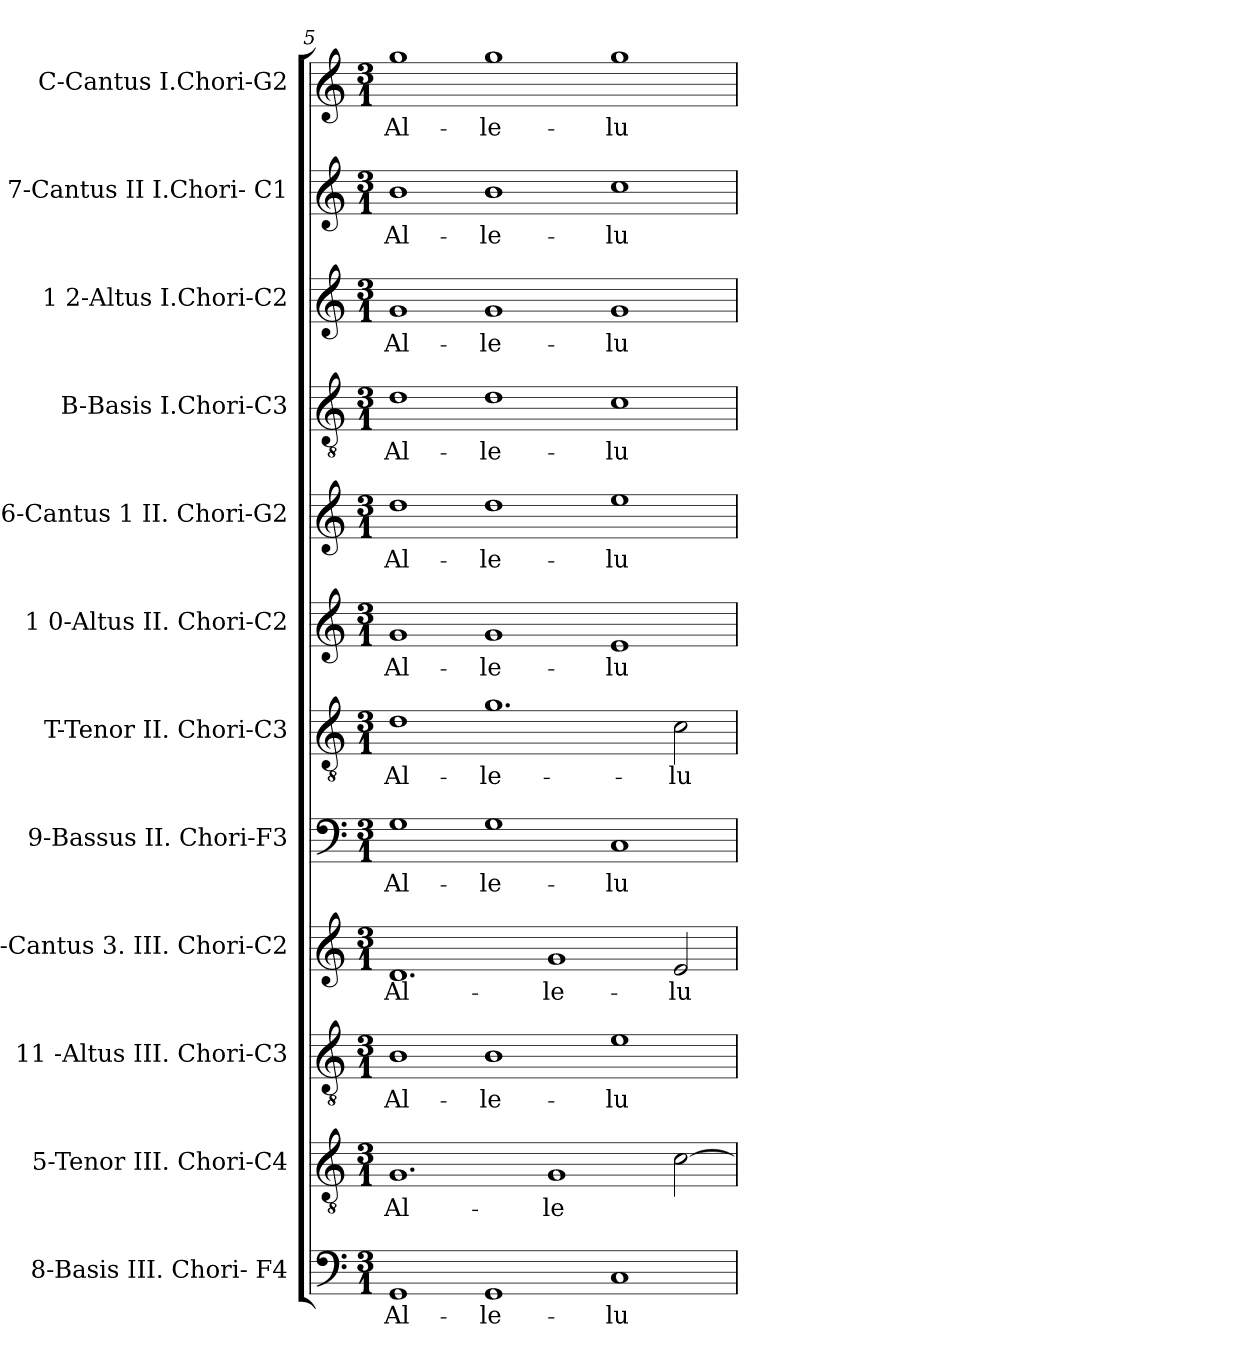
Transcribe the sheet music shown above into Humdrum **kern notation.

**kern	**text	**kern	**text	**kern	**text	**kern	**text	**kern	**text	**kern	**text	**kern	**text	**kern	**text	**kern	**text	**kern	**text	**kern	**text	**kern	**text
*part12	*part12	*part11	*part11	*part10	*part10	*part9	*part9	*part8	*part8	*part7	*part7	*part6	*part6	*part5	*part5	*part4	*part4	*part3	*part3	*part2	*part2	*part1	*part1
*staff12	*staff12	*staff11	*staff11	*staff10	*staff10	*staff9	*staff9	*staff8	*staff8	*staff7	*staff7	*staff6	*staff6	*staff5	*staff5	*staff4	*staff4	*staff3	*staff3	*staff2	*staff2	*staff1	*staff1
*I"8-Basis  III. Chori- F4	*	*I"5-Tenor  III. Chori-C4	*	*I"11 -Altus  III. Chori-C3	*	*I"A-Cantus 3.  III. Chori-C2	*	*I"9-Bassus  II. Chori-F3	*	*I"T-Tenor  II. Chori-C3	*	*I"1 0-Altus  II. Chori-C2	*	*I"6-Cantus 1  II. Chori-G2	*	*I"B-Basis  I.Chori-C3	*	*I"1 2-Altus  I.Chori-C2	*	*I"7-Cantus II  I.Chori- C1	*	*I"C-Cantus  I.Chori-G2	*
*	*	*	*	*	*	*I'A	*	*	*	*I'T	*	*	*	*	*	*I'B	*	*	*	*	*	*I'C	*
*clefF4	*	*clefGv2	*	*clefGv2	*	*clefG2	*	*clefF4	*	*clefGv2	*	*clefG2	*	*clefG2	*	*clefGv2	*	*clefG2	*	*clefG2	*	*clefG2	*
*k[]	*	*k[]	*	*k[]	*	*k[]	*	*k[]	*	*k[]	*	*k[]	*	*k[]	*	*k[]	*	*k[]	*	*k[]	*	*k[]	*
*C:	*	*C:	*	*C:	*	*C:	*	*C:	*	*C:	*	*C:	*	*C:	*	*C:	*	*C:	*	*C:	*	*C:	*
*M3/1	*	*M3/1	*	*M3/1	*	*M3/1	*	*M3/1	*	*M3/1	*	*M3/1	*	*M3/1	*	*M3/1	*	*M3/1	*	*M3/1	*	*M3/1	*
=5	=5	=5	=5	=5	=5	=5	=5	=5	=5	=5	=5	=5	=5	=5	=5	=5	=5	=5	=5	=5	=5	=5	=5
!	!LO:LY:b:cj	!	!LO:LY:b:cj	!	!LO:LY:b:cj	!	!LO:LY:b:cj	!	!LO:LY:b:cj	!	!LO:LY:b:cj	!	!LO:LY:b:cj	!	!LO:LY:b:cj	!	!LO:LY:b:cj	!	!LO:LY:b:cj	!	!LO:LY:b:cj	!	!LO:LY:b:cj
1GG	Al-	1.G	Al-	1B	Al-	1.d	Al-	1G	Al-	1d	Al-	1g	Al-	1dd	Al-	1d	Al-	1g	Al-	1b	Al-	1gg	Al-
!	!LO:LY:b:cj	!	!	!	!LO:LY:b:cj	!	!	!	!LO:LY:b:cj	!	!LO:LY:b:cj	!	!LO:LY:b:cj	!	!LO:LY:b:cj	!	!LO:LY:b:cj	!	!LO:LY:b:cj	!	!LO:LY:b:cj	!	!LO:LY:b:cj
1GG	-le-	.	.	1B	-le-	.	.	1G	-le-	1.g	-le-	1g	-le-	1dd	-le-	1d	-le-	1g	-le-	1b	-le-	1gg	-le-
!	!	!	!LO:LY:b:cj	!	!	!	!LO:LY:b:cj	!	!	!	!	!	!	!	!	!	!	!	!	!	!	!	!
.	.	1G	-le-	.	.	1g	-le-	.	.	.	.	.	.	.	.	.	.	.	.	.	.	.	.
!	!LO:LY:b:cj	!	!	!	!LO:LY:b:cj	!	!	!	!LO:LY:b:cj	!	!	!	!LO:LY:b:cj	!	!LO:LY:b:cj	!	!LO:LY:b:cj	!	!LO:LY:b:cj	!	!LO:LY:b:cj	!	!LO:LY:b:cj
1C	-lu-	.	.	1e	-lu-	.	.	1C	-lu-	.	.	1e	-lu-	1ee	-lu-	1c	-lu-	1g	-lu-	1cc	-lu-	1gg	-lu-
!	!	!	!LO:LY:b:cj	!	!	!	!LO:LY:b:cj	!	!	!	!LO:LY:b:cj	!	!	!	!	!	!	!	!	!	!	!	!
.	.	[>2c\	--	.	.	2e/	-lu-	.	.	2c\	-lu-	.	.	.	.	.	.	.	.	.	.	.	.
=	=	=	=	=	=	=	=	=	=	=	=	=	=	=	=	=	=	=	=	=	=	=	=
*-	*-	*-	*-	*-	*-	*-	*-	*-	*-	*-	*-	*-	*-	*-	*-	*-	*-	*-	*-	*-	*-	*-	*-
